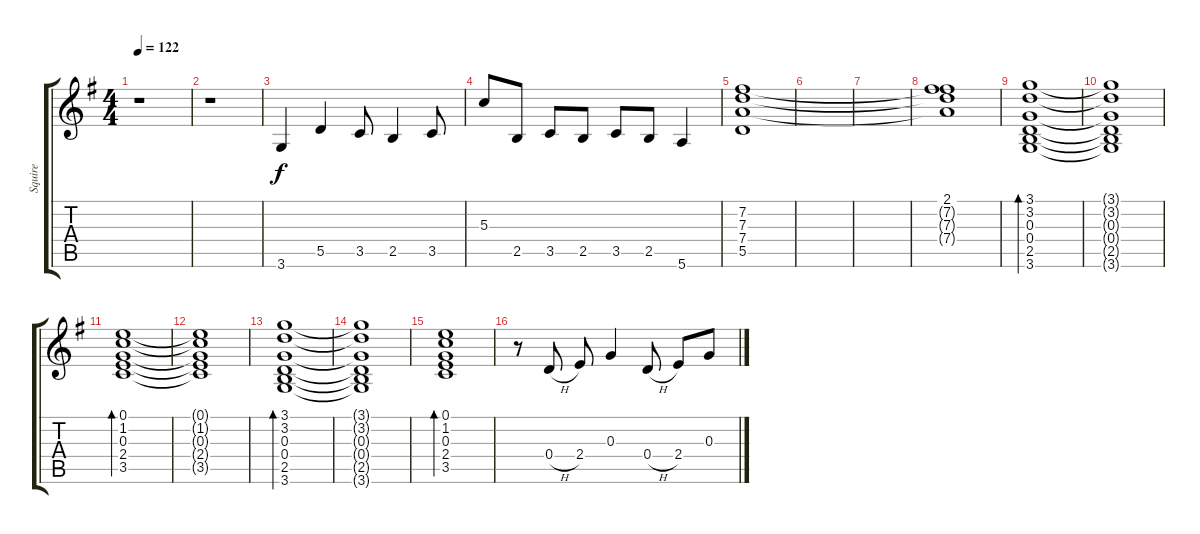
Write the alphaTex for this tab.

\track ("Squire" "Squire") {instrument overdrivenguitar}
\staff {score tabs}
\tuning (E4 B3 G3 D3 A2 E2) {hide}
\ts (4 4)
\tempo 122
\clef g2
\ks g
r.1{dy f instrument overdrivenguitar} |
r.1 |
3.6.4 5.5.4 3.5.8 2.5.4 3.5.8 |
5.3.8 2.5.8 3.5.8 2.5.8 3.5.8 2.5.8 5.6.4 |
(7.2 7.3 7.4 5.5).1 |
|
|
(2.1 7.2{t} 7.3{t} 7.4{t}).1 |
(3.1 3.2 0.3 0.4 2.5 3.6).1{bd 480} |
(3.1{t} 3.2{t} 0.3{t} 0.4{t} 2.5{t} 3.6{t}).1 |
(0.1 1.2 0.3 2.4 3.5).1{bd 480} |
(0.1{t} 1.2{t} 0.3{t} 2.4{t} 3.5{t}).1 |
(3.1 3.2 0.3 0.4 2.5 3.6).1{bd 480} |
(3.1{t} 3.2{t} 0.3{t} 0.4{t} 2.5{t} 3.6{t}).1 |
(0.1 1.2 0.3 2.4 3.5).1{bd 480} |
r.8 0.4{h}.8 2.4.8 0.3.4 0.4{h}.8 2.4.8 0.3.8
